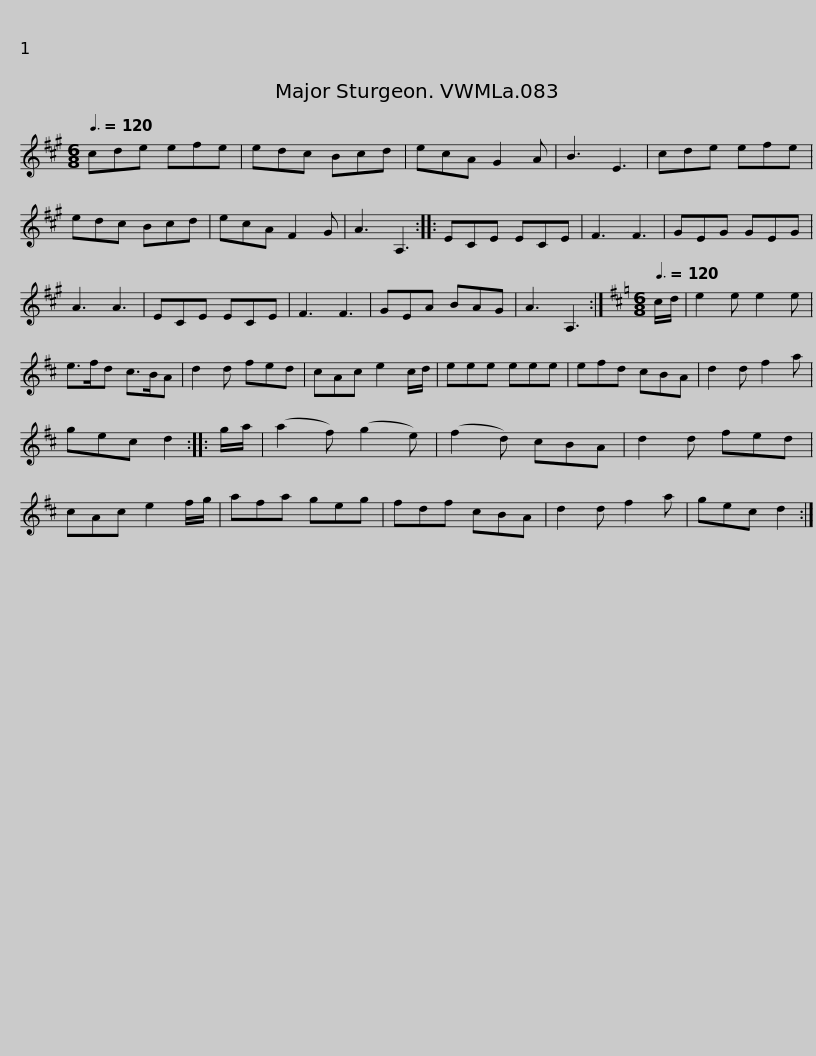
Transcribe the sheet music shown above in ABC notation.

X:1
L:1/8
Q:3/8=120
M:6/8
I:linebreak $
K:A
V:1 treble
V:1
 cde efe | edc Bcd | ecA G2 A | B3 E3 | cde efe | %5
 edc Bcd | ecA F2 G | A3 A,3 ::$ ECE ECE | F3 F3 | %10
 GEG GEG | A3 A3 | ECE ECE | F3 F3 | GEA BAG | %15
 A3 A,3 :|$[K:D][M:6/8][Q:3/8=120] c/d/ | e2 e e2 e | e>fd c>BA | d2 d fed | %20
 cAc e2 c/d/ | eee eee | efd cBA | d2 d f2 a |$ gec d2 :: %25
 g/a/ | (a2 f) (g2 e) | (f2 d) cBA | d2 d fed | cAc e2 f/g/ | %30
 afa geg | fdf cBA | d2 d f2 a |$ gec d2 :| %34
